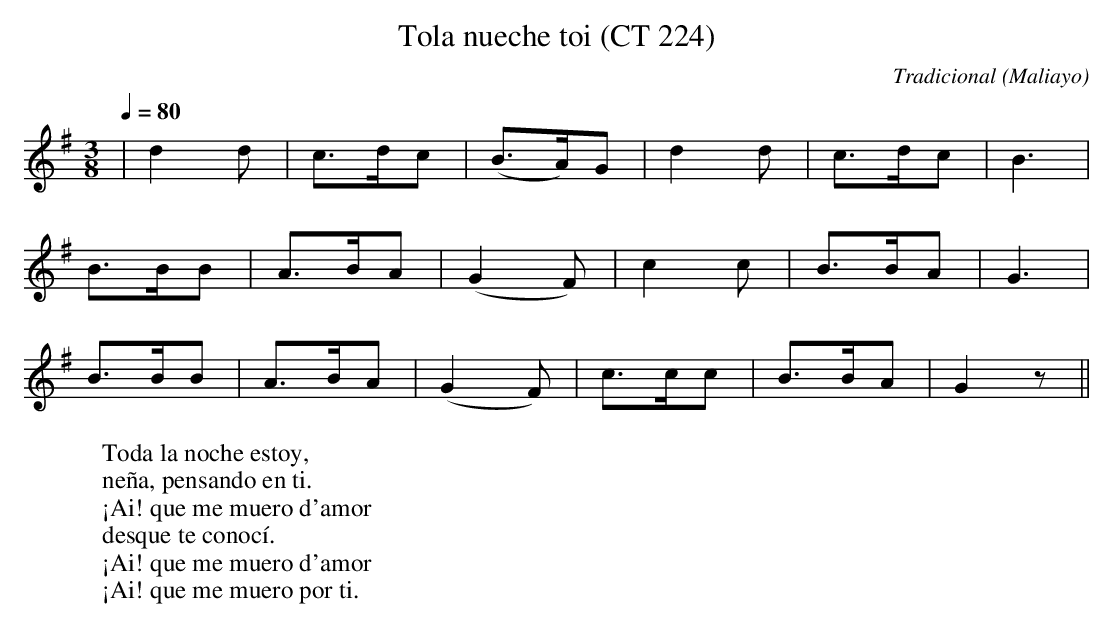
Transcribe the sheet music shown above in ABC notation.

X:1
T:Tola nueche toi (CT 224)
C:Tradicional
O:Maliayo
M:3/8
L:1/8
Q:1/4=80
K:G
|d2 d|c>dc|(B>A)G|d2 d|c>dc|B3|
B>BB|A>BA|(G2 F)|c2 c|B>BA|G3|
B>BB|A>BA|(G2 F)|c>cc|B>BA|G2 z||
W:Toda la noche estoy,
W:neña, pensando en ti.
W:¡Ai! que me muero d'amor
W:desque te conocí.
W:¡Ai! que me muero d'amor
W:¡Ai! que me muero por ti.
W:
